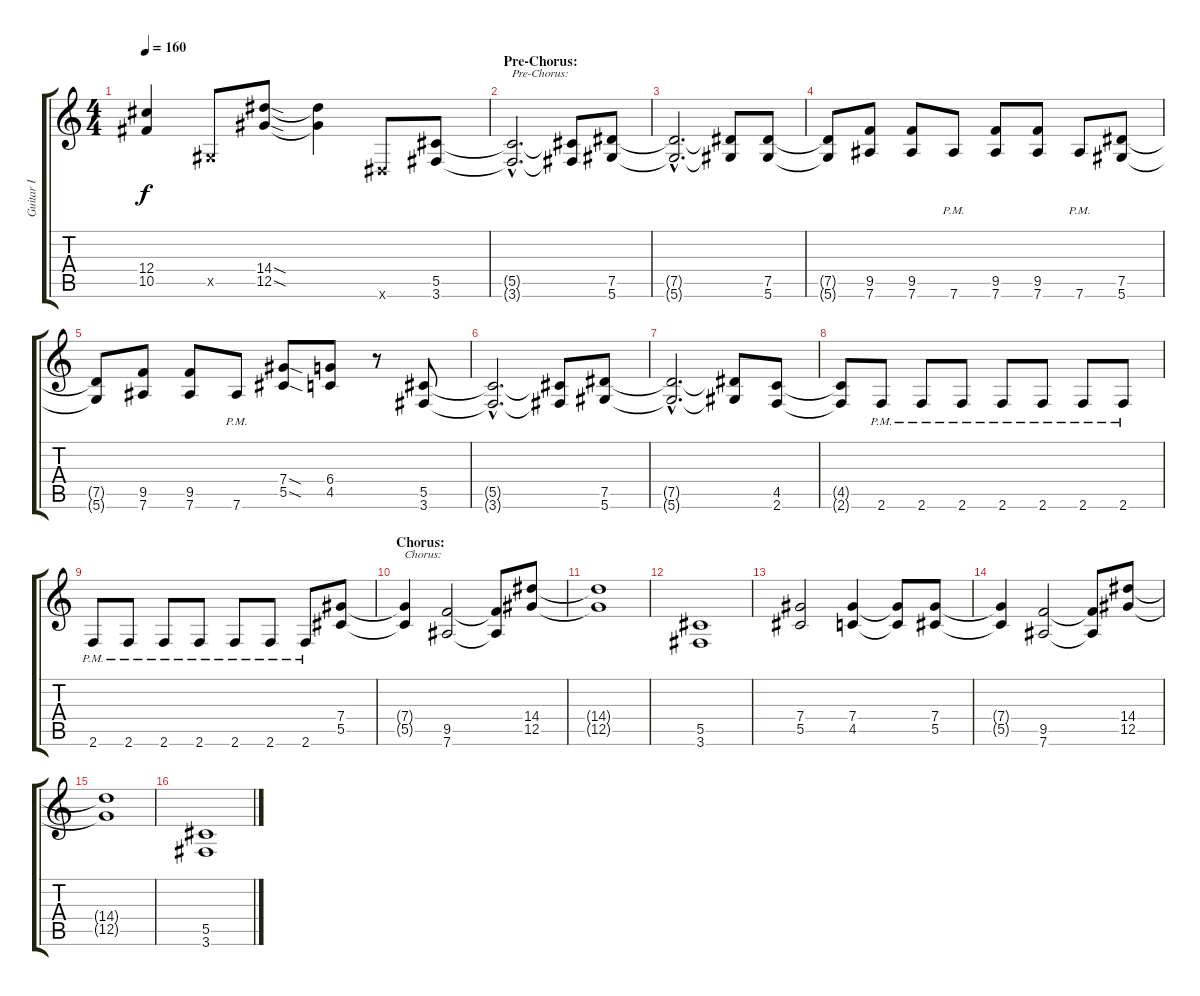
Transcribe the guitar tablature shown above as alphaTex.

\track ("Guitar I" "Guitar I") {instrument distortionguitar}
\staff {score tabs}
\tuning (Eb4 Bb3 Gb3 Db3 Ab2 Eb2) {hide}
\ts (4 4)
\tempo 160
\clef g2
\ks c
(12.4{t} 10.5{t}).4{dy f} 0.5{x}.8 (14.4{sod} 12.5{sod}).8 (14.4{t} 12.5{t}).4 0.6{x}.8 (5.5 3.6).8 |
\section ("" "Pre-Chorus:")
(5.5{hac t} 3.6{hac t}).2{d txt "Pre-Chorus:"} (5.5{t} 3.6{t}).8 (7.5 5.6).8 |
(7.5{hac t} 5.6{hac t}).2{d} (7.5{t} 5.6{t}).8 (7.5 5.6).8 |
(7.5{t} 5.6{t}).8 (9.5 7.6).8 (9.5 7.6).8 7.6{pm}.8 (9.5 7.6).8 (9.5 7.6).8 7.6{pm}.8 (7.5 5.6).8 |
(7.5{t} 5.6{t}).8 (9.5 7.6).8 (9.5 7.6).8 7.6{pm}.8 (7.4{sod} 5.5{sod}).8 (6.4 4.5).8 r.8 (5.5 3.6).8 |
(5.5{hac t} 3.6{hac t}).2{d} (5.5{t} 3.6{t}).8 (7.5 5.6).8 |
(7.5{hac t} 5.6{hac t}).2{d} (7.5{t} 5.6{t}).8 (4.5 2.6).8 |
(4.5{t} 2.6{t}).8 2.6{pm}.8 2.6{pm}.8 2.6{pm}.8 2.6{pm}.8 2.6{pm}.8 2.6{pm}.8 2.6{pm}.8 |
2.6{pm}.8 2.6{pm}.8 2.6{pm}.8 2.6{pm}.8 2.6{pm}.8 2.6{pm}.8 2.6{pm}.8 (7.4 5.5).8 |
\section ("" "Chorus:")
(7.4{t} 5.5{t}).4{txt "Chorus:"} (9.5 7.6).2 (9.5{t} 7.6{t}).8 (14.4 12.5).8 |
(14.4{t} 12.5{t}).1 |
(5.5 3.6).1 |
(7.4 5.5).2 (7.4 4.5).4 (7.4{t} 4.5{t}).8 (7.4 5.5).8 |
(7.4{t} 5.5{t}).4 (9.5 7.6).2 (9.5{t} 7.6{t}).8 (14.4 12.5).8 |
(14.4{t} 12.5{t}).1 |
(5.5 3.6).1
